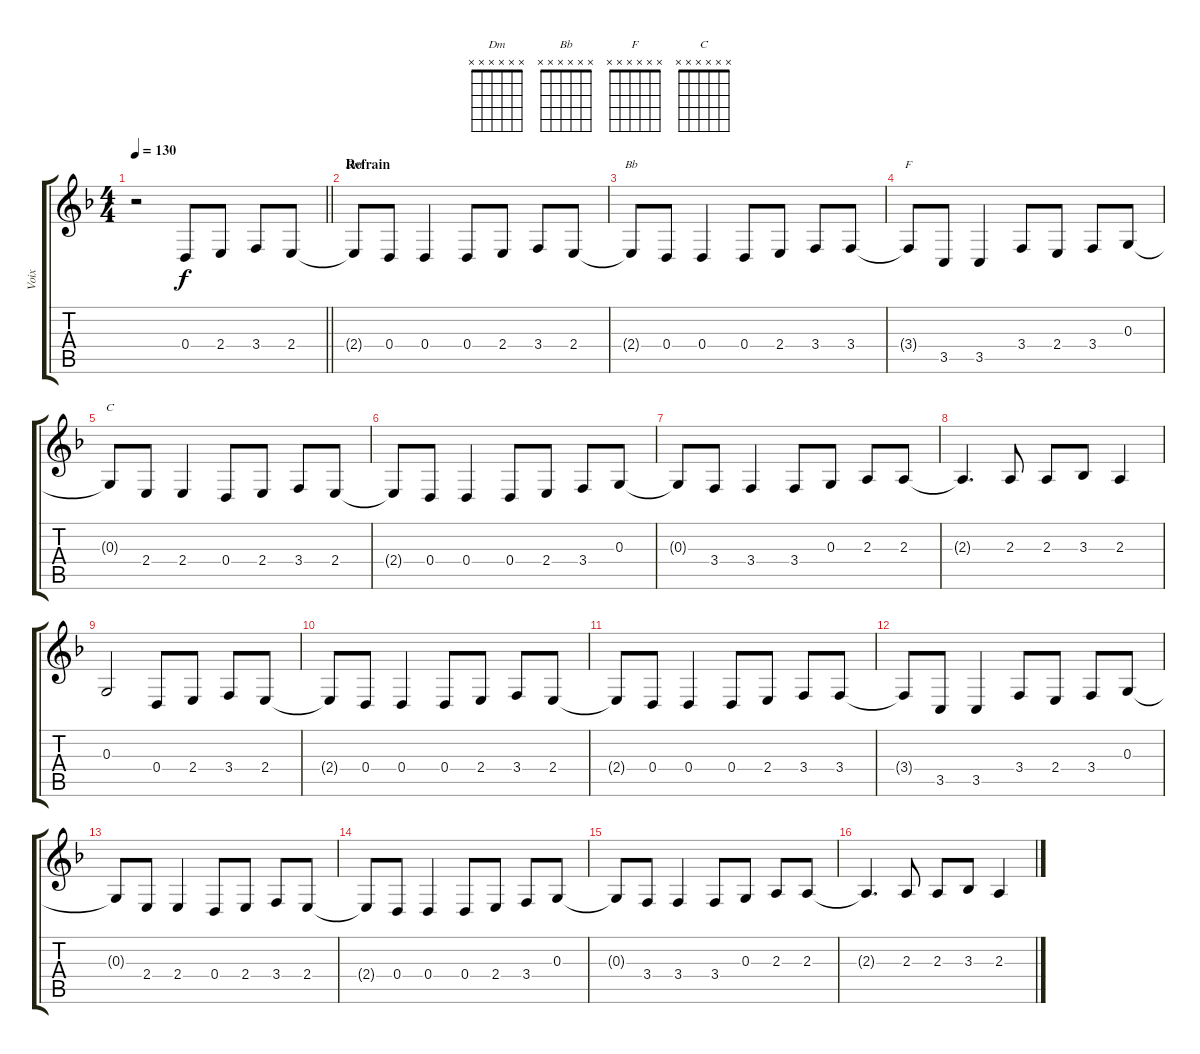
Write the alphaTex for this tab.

\track ("Voix" "Voix") {instrument drawbarorgan}
\staff {score tabs}
\tuning (E4 B3 G3 D3 A2 E2) {hide}
\chord ("Dm" x x x x x x)
\chord ("Bb" x x x x x x)
\chord ("F" x x x x x x)
\chord ("C" x x x x x x)
\ts (4 4)
\tempo 130
\clef g2
\barLineRight lightlight
\ks f
r.2{dy f} 0.4.8 2.4.8 3.4.8 2.4.8 |
\section ("" "Refrain")
2.4{t}.8{ch "Dm"} 0.4.8 0.4.4 0.4.8 2.4.8 3.4.8 2.4.8 |
2.4{t}.8{ch "Bb"} 0.4.8 0.4.4 0.4.8 2.4.8 3.4.8 3.4.8 |
3.4{t}.8{ch "F"} 3.5.8 3.5.4 3.4.8 2.4.8 3.4.8 0.3.8 |
0.3{t}.8{ch "C"} 2.4.8 2.4.4 0.4.8 2.4.8 3.4.8 2.4.8 |
2.4{t}.8 0.4.8 0.4.4 0.4.8 2.4.8 3.4.8 0.3.8 |
0.3{t}.8 3.4.8 3.4.4 3.4.8 0.3.8 2.3.8 2.3.8 |
2.3{t}.4{d} 2.3.8 2.3.8 3.3.8 2.3.4 |
0.3.2 0.4.8 2.4.8 3.4.8 2.4.8 |
2.4{t}.8 0.4.8 0.4.4 0.4.8 2.4.8 3.4.8 2.4.8 |
2.4{t}.8 0.4.8 0.4.4 0.4.8 2.4.8 3.4.8 3.4.8 |
3.4{t}.8 3.5.8 3.5.4 3.4.8 2.4.8 3.4.8 0.3.8 |
0.3{t}.8 2.4.8 2.4.4 0.4.8 2.4.8 3.4.8 2.4.8 |
2.4{t}.8 0.4.8 0.4.4 0.4.8 2.4.8 3.4.8 0.3.8 |
0.3{t}.8 3.4.8 3.4.4 3.4.8 0.3.8 2.3.8 2.3.8 |
2.3{t}.4{d} 2.3.8 2.3.8 3.3.8 2.3.4
